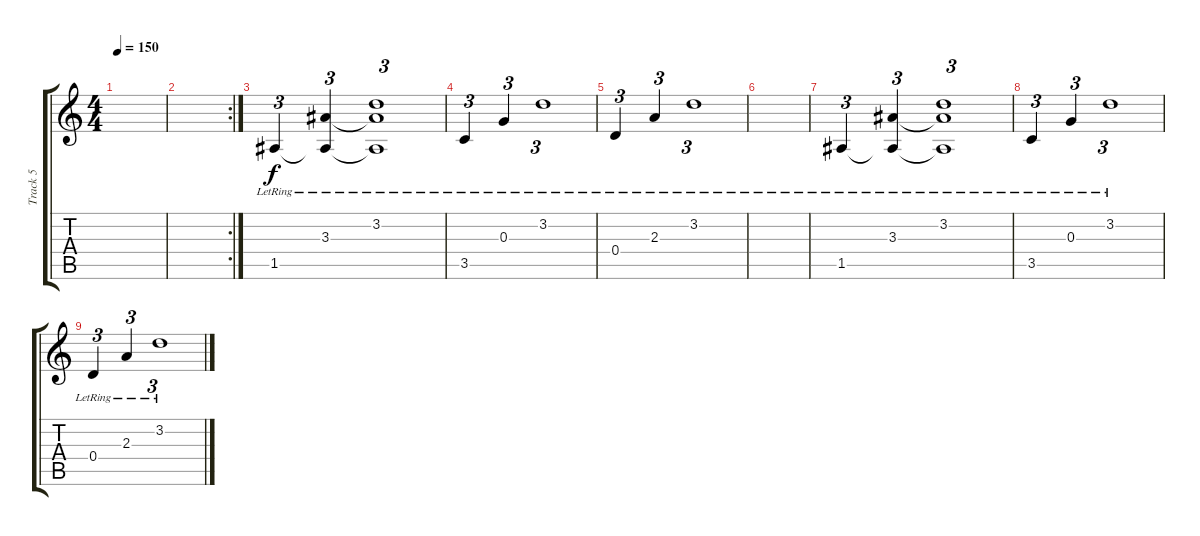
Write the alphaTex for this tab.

\track ("Track 5" "Track 5") {instrument acousticguitarsteel}
\staff {score tabs}
\tuning (E4 B3 G3 D3 A2 D2) {hide}
\ts (4 4)
\tempo 150
\clef g2
\ks c
|
\rc 2
|
1.5{lr}.4{tu (3 2)} (3.3{lr} 1.5{t}).4{tu (3 2)} (3.2{lr} 3.3{t} 1.5{t}).1{tu (3 2)} |
3.5{lr}.4{tu (3 2)} 0.3{lr}.4{tu (3 2)} 3.2{lr}.1{tu (3 2)} |
0.4{lr}.4{tu (3 2)} 2.3{lr}.4{tu (3 2)} 3.2{lr}.1{tu (3 2)} |
|
1.5{lr}.4{tu (3 2)} (3.3{lr} 1.5{t}).4{tu (3 2)} (3.2{lr} 3.3{t} 1.5{t}).1{tu (3 2)} |
3.5{lr}.4{tu (3 2)} 0.3{lr}.4{tu (3 2)} 3.2{lr}.1{tu (3 2)} |
0.4{lr}.4{tu (3 2)} 2.3{lr}.4{tu (3 2)} 3.2{lr}.1{tu (3 2)}
